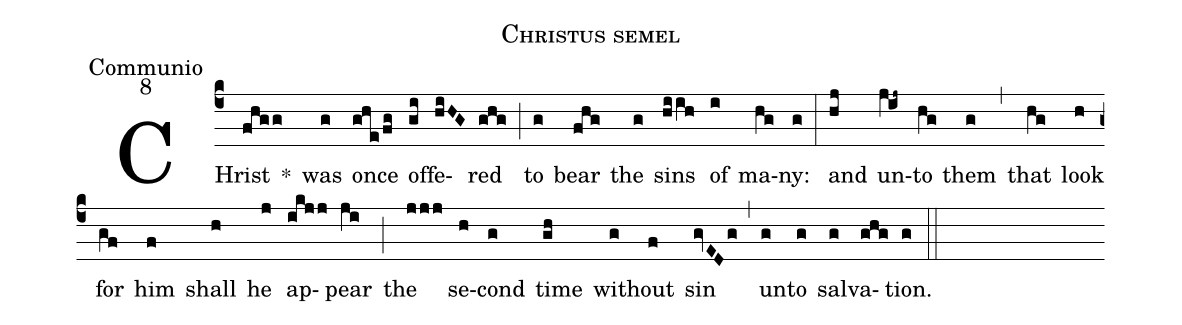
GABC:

name:Christus semel;
office-part:Communio;
mode:8;
%%
(c4) CHrist(fhgg) *() was(g) once(ghe/fg) of(gi)fe(hiHG)red(ghg) (;) to(g) bear(fhg) the(g) sins(hiih) of(i) ma(hg)ny:(g) (:) and(hj) un(jV@ij~)to(hg) them(g) (,) that(hg) look(h) for(gf) him(f) shall(h) he(j) ap(ikjj)pear(ji) (;) the(jjj) se(h)cond(g) time(gh) with(g)out(f) sin(gvEDg) (,) un(g)to(g) sal(g)va(ghg)tion.(g) (::)
